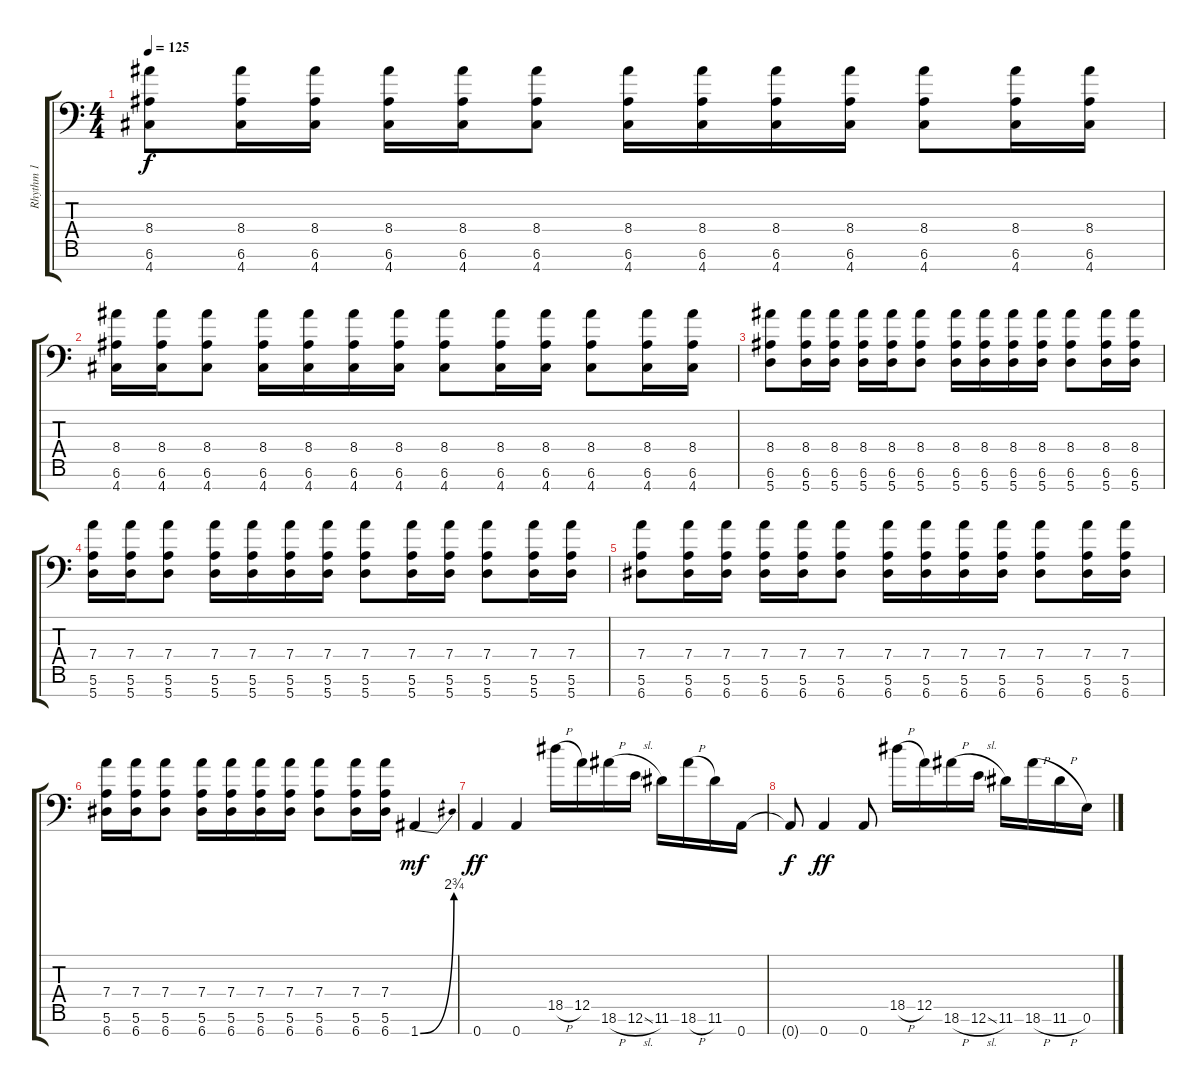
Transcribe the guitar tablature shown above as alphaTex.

\track ("Rhythm 1" "Rhythm 1") {instrument distortionguitar}
\staff {score tabs}
\tuning (E4 B3 G3 D3 A2 E2 A1) {hide}
\ts (4 4)
\tempo 125
\clef f4
\ks c
(8.4 6.6 4.7).8{dy f} (8.4 6.6 4.7).16 (8.4 6.6 4.7).16 (8.4 6.6 4.7).16 (8.4 6.6 4.7).16 (8.4 6.6 4.7).8 (8.4 6.6 4.7).16 (8.4 6.6 4.7).16 (8.4 6.6 4.7).16 (8.4 6.6 4.7).16 (8.4 6.6 4.7).8 (8.4 6.6 4.7).16 (8.4 6.6 4.7).16 |
(8.4 6.6 4.7).16 (8.4 6.6 4.7).16 (8.4 6.6 4.7).8 (8.4 6.6 4.7).16 (8.4 6.6 4.7).16 (8.4 6.6 4.7).16 (8.4 6.6 4.7).16 (8.4 6.6 4.7).8 (8.4 6.6 4.7).16 (8.4 6.6 4.7).16 (8.4 6.6 4.7).8 (8.4 6.6 4.7).16 (8.4 6.6 4.7).16 |
(8.4 6.6 5.7).8 (8.4 6.6 5.7).16 (8.4 6.6 5.7).16 (8.4 6.6 5.7).16 (8.4 6.6 5.7).16 (8.4 6.6 5.7).8 (8.4 6.6 5.7).16 (8.4 6.6 5.7).16 (8.4 6.6 5.7).16 (8.4 6.6 5.7).16 (8.4 6.6 5.7).8 (8.4 6.6 5.7).16 (8.4 6.6 5.7).16 |
(7.4 5.6 5.7).16 (7.4 5.6 5.7).16 (7.4 5.6 5.7).8 (7.4 5.6 5.7).16 (7.4 5.6 5.7).16 (7.4 5.6 5.7).16 (7.4 5.6 5.7).16 (7.4 5.6 5.7).8 (7.4 5.6 5.7).16 (7.4 5.6 5.7).16 (7.4 5.6 5.7).8 (7.4 5.6 5.7).16 (7.4 5.6 5.7).16 |
(7.4 5.6 6.7).8 (7.4 5.6 6.7).16 (7.4 5.6 6.7).16 (7.4 5.6 6.7).16 (7.4 5.6 6.7).16 (7.4 5.6 6.7).8 (7.4 5.6 6.7).16 (7.4 5.6 6.7).16 (7.4 5.6 6.7).16 (7.4 5.6 6.7).16 (7.4 5.6 6.7).8 (7.4 5.6 6.7).16 (7.4 5.6 6.7).16 |
(7.4 5.6 6.7).16 (7.4 5.6 6.7).16 (7.4 5.6 6.7).8 (7.4 5.6 6.7).16 (7.4 5.6 6.7).16 (7.4 5.6 6.7).16 (7.4 5.6 6.7).16 (7.4 5.6 6.7).8 (7.4 5.6 6.7).16 (7.4 5.6 6.7).16 1.7{be (bend 0 0 60 11)}.4{dy mf} |
0.7.4{dy ff} 0.7.4 18.5{h}.16 12.5.16 18.6{h}.16 12.6{sl}.16 11.6.16 18.6{h}.16 11.6.16 0.7.16 |
0.7{t}.8{dy f} 0.7.4{dy ff} 0.7.8 18.5{h}.16 12.5.16 18.6{h}.16 12.6{sl}.16 11.6.16 18.6{h}.16 11.6{h}.16 0.6.16
